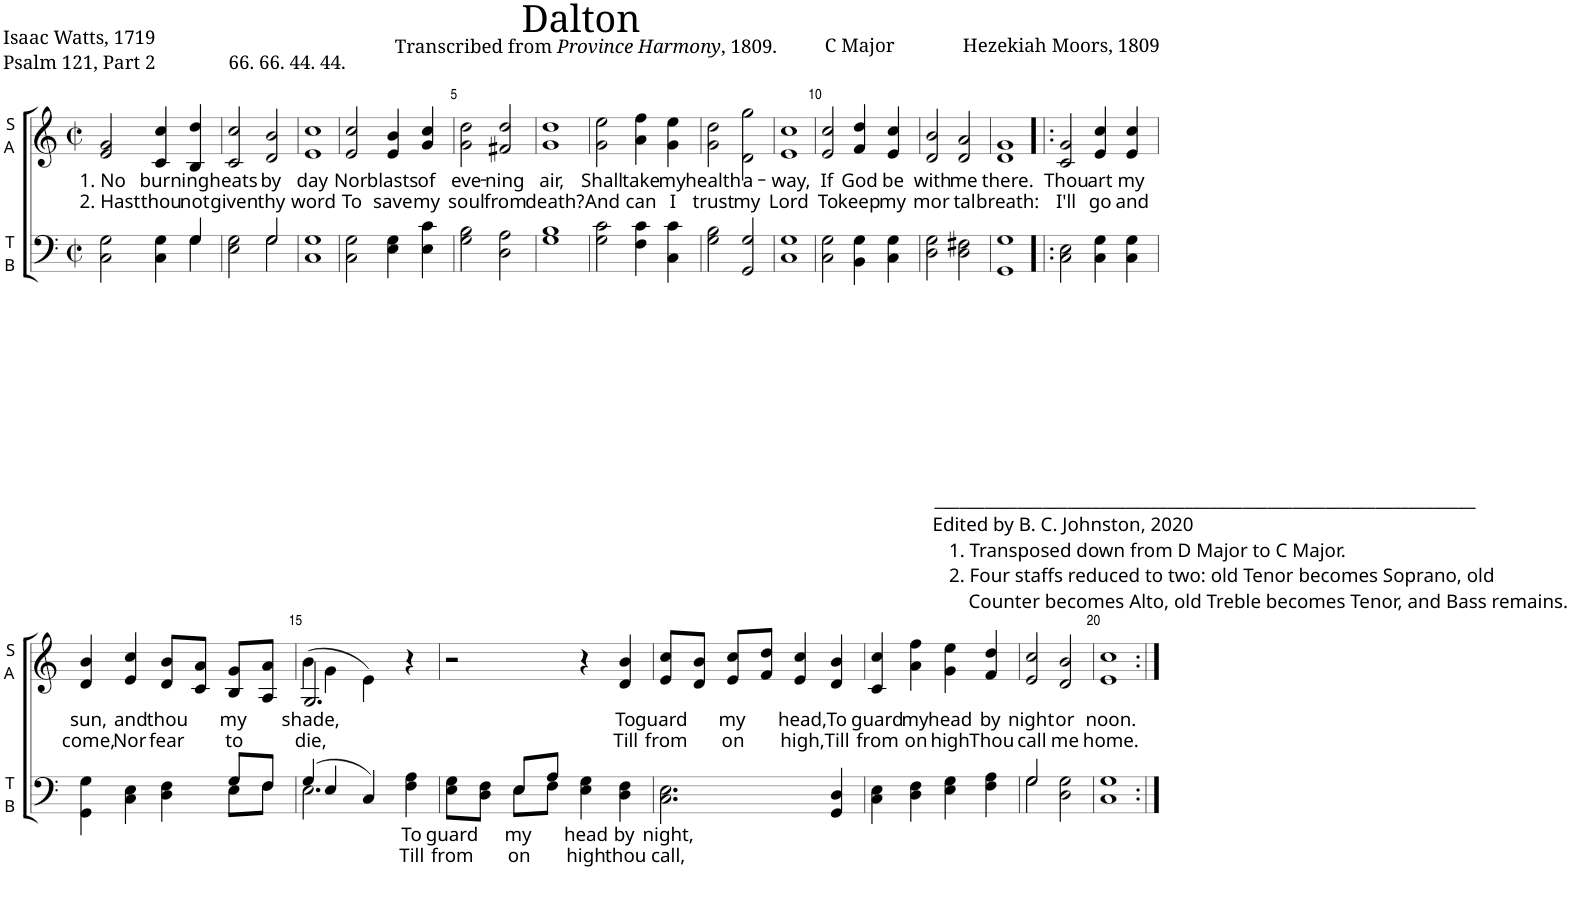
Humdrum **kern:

**kern	**text	**text	**kern	**text	**text
*part2	*part2	*part2	*part1	*part1	*part1
*staff2	*staff2	*staff2	*staff1	*staff1	*staff1
*I"T B	*	*	*I"S A	*	*
*I'T B	*	*	*I'S A	*	*
*clefF4	*	*	*clefG2	*	*
*k[]	*	*	*k[]	*	*
*M2/2	*	*	*M2/2	*	*
*met(c|)	*	*	*met(c|)	*	*
=1	=1	=1	=1	=1	=1
*^	*	*	*	*	*
!	!	!	!	!	!LO:LY:b	!LO:LY:b
2C\ 2G\	4ryy	.	.	2e/ 2g/	1. No	2. Hast
.	4ryy	.	.	.	.	.
!	!	!	!	!	!LO:LY:b	!LO:LY:b
4C\ 4G\	4ryy	.	.	4c/ 4cc/	burn-	thou
!	!	!	!	!	!LO:LY:b	!LO:LY:b
4G/	4G\	.	.	4B/ 4dd/	-ing	not
=2	=2	=2	=2	=2	=2	=2
!	!	!	!	!	!LO:LY:b	!LO:LY:b
2E\ 2G\	2ryy	.	.	2c/ 2cc/	heats	given
!	!	!	!	!	!LO:LY:b	!LO:LY:b
2G/	2G\	.	.	2d/ 2b/	by	thy
=3	=3	=3	=3	=3	=3	=3
!	!	!	!	!	!LO:LY:b	!LO:LY:b
*v	*v	*	*	*	*	*
1C 1G	.	.	1e 1cc	day	word
=4	=4	=4	=4	=4	=4
!	!	!	!	!LO:LY:b	!LO:LY:b
2C\ 2G\	.	.	2e/ 2cc/	Nor	To
!	!	!	!	!LO:LY:b	!LO:LY:b
4E\ 4G\	.	.	4e/ 4b/	blasts	save
!	!	!	!	!LO:LY:b	!LO:LY:b
4E\ 4c\	.	.	4g/ 4cc/	of	my
=5	=5	=5	=5	=5	=5
!	!	!	!	!LO:LY:b	!LO:LY:b
2G\ 2B\	.	.	2g\ 2dd\	eve-	soul
!	!	!	!	!LO:LY:b	!LO:LY:b
2D\ 2A\	.	.	2f#X/ 2dd/	-ning	from
=6	=6	=6	=6	=6	=6
!	!	!	!	!LO:LY:b	!LO:LY:b
1G 1B	.	.	1g 1dd	air,	death?
=7	=7	=7	=7	=7	=7
!	!	!	!	!LO:LY:b	!LO:LY:b
2G\ 2c\	.	.	2g\ 2ee\	Shall	And
!	!	!	!	!LO:LY:b	!LO:LY:b
4F\ 4c\	.	.	4a\ 4ff\	take	can
!	!	!	!	!LO:LY:b	!LO:LY:b
4C\ 4c\	.	.	4g\ 4ee\	my	I
=8	=8	=8	=8	=8	=8
!	!	!	!	!LO:LY:b	!LO:LY:b
2G\ 2B\	.	.	2g\ 2dd\	health	trust
!	!	!	!	!LO:LY:b	!LO:LY:b
2GG/ 2G/	.	.	2d\ 2gg\	a-	my
=9	=9	=9	=9	=9	=9
!	!	!	!	!LO:LY:b	!LO:LY:b
1C 1G	.	.	1e 1cc	-way,	Lord
=10	=10	=10	=10	=10	=10
!	!	!	!	!LO:LY:b	!LO:LY:b
2C\ 2G\	.	.	2e/ 2cc/	If	To
!	!	!	!	!LO:LY:b	!LO:LY:b
4BB\ 4G\	.	.	4f/ 4dd/	God	keep
!	!	!	!	!LO:LY:b	!LO:LY:b
4C\ 4G\	.	.	4e/ 4cc/	be	my
=11	=11	=11	=11	=11	=11
!	!	!	!	!LO:LY:b	!LO:LY:b
2D\ 2G\	.	.	2d/ 2b/	with	mor-
!	!	!	!	!LO:LY:b	!LO:LY:b
2D\ 2F#X\	.	.	2d/ 2a/	me	-tal
=12	=12	=12	=12	=12	=12
!	!	!	!	!LO:LY:b	!LO:LY:b
1GG 1G	.	.	1d 1g	there.	breath:
=13!|:	=13!|:	=13!|:	=13!|:	=13!|:	=13!|:
!LO:TX:b:t=_________________________________________________________________	!	!	!	!	!
!LO:TX:b:t=Edited by B. C. Johnston, 2020	!	!	!	!	!
!LO:TX:b:t=1. Transposed down from D Major to C Major.	!	!	!	!	!
!LO:TX:b:t=2. Four staffs reduced to two&colon; old Tenor becomes Soprano, old	!	!	!	!	!
!LO:TX:b:t=Counter becomes Alto, old Treble becomes Tenor, and Bass remains.	!	!	!	!	!
!	!	!	!	!LO:LY:b	!LO:LY:b
2C\ 2E\	.	.	2c/ 2g/	Thou	I'll
!	!	!	!	!LO:LY:b	!LO:LY:b
4C\ 4G\	.	.	4e/ 4cc/	art	go
!	!	!	!	!LO:LY:b	!LO:LY:b
4C\ 4G\	.	.	4e/ 4cc/	my	and
!!LO:LB:g=z
=14	=14	=14	=14	=14	=14
*^	*	*	*	*	*
!	!	!	!	!	!LO:LY:b	!LO:LY:b
4GG\ 4G\	4ryy	.	.	4d/ 4b/	sun,	come,
!	!	!	!	!	!LO:LY:b	!LO:LY:b
4C\ 4E\	4ryy	.	.	4e/ 4cc/	and	Nor
!	!	!	!	!	!LO:LY:b	!LO:LY:b
4D\ 4F\	4ryy	.	.	8d/ 8b/L	thou	fear
.	.	.	.	8c/ 8a/J	.	.
!	!	!	!	!	!LO:LY:b	!LO:LY:b
8G/L	8E\L	.	.	8B/ 8g/L	my	to
8F/J	8F\J	.	.	8A/ 8a/J	.	.
=15	=15	=15	=15	=15	=15	=15
!	!	!	!	!	!LO:LY:b	!LO:LY:b
*	*	*	*	*^	*	*
(4G/	2.E\	.	.	(>4b\	2.G/	shade,	die,
4E/	.	.	.	4g\	.	.	.
4C/)	.	.	.	4e\)	.	.	.
!	!	!LO:LY:b	!LO:LY:b	!	!	!	!
4F\ 4A\	4ryy	To	Till	4r	4ryy	.	.
=16	=16	=16	=16	=16	=16	=16	=16
!	!	!LO:LY:b	!LO:LY:b	!	!	!	!
*	*	*	*	*v	*v	*	*
8E\ 8G\L	4ryy	guard	from	2r	.	.
8D\ 8F\J	.	.	.	.	.	.
!	!	!LO:LY:b	!LO:LY:b	!	!	!
8E/L	8E\L	my	on	.	.	.
8A/J	8F\J	.	.	.	.	.
!	!	!LO:LY:b	!LO:LY:b	!	!	!
4E\ 4G\	2ryy	head	high	4r	.	.
!	!	!LO:LY:b	!LO:LY:b	!	!LO:LY:b	!LO:LY:b
4D\ 4F\	.	by	thou	4d/ 4b/	To	Till
*v	*v	*	*	*	*	*
=17	=17	=17	=17	=17	=17
!	!LO:LY:b	!LO:LY:b	!	!LO:LY:b	!LO:LY:b
2.C\ 2.E\	night,	call,	8e/ 8cc/L	guard	from
.	.	.	8d/ 8b/J	.	.
!	!	!	!	!LO:LY:b	!LO:LY:b
.	.	.	8e/ 8cc/L	my	on
.	.	.	8f/ 8dd/J	.	.
!	!	!	!	!LO:LY:b	!LO:LY:b
.	.	.	4e/ 4cc/	head,	high,
!	!	!	!	!LO:LY:b	!LO:LY:b
4GG/ 4D/	.	.	4d/ 4b/	To	Till
=18	=18	=18	=18	=18	=18
!	!	!	!	!LO:LY:b	!LO:LY:b
4C\ 4E\	.	.	4c/ 4cc/	guard	from
!	!	!	!	!LO:LY:b	!LO:LY:b
4D\ 4F\	.	.	4a\ 4ff\	my	on
!	!	!	!	!LO:LY:b	!LO:LY:b
4E\ 4G\	.	.	4g\ 4ee\	head	high
!	!	!	!	!LO:LY:b	!LO:LY:b
4F\ 4A\	.	.	4f/ 4dd/	by	Thou
=19	=19	=19	=19	=19	=19
*^	*	*	*	*	*
!	!	!	!	!	!LO:LY:b	!LO:LY:b
2G/	2G\	.	.	2e/ 2cc/	night	call
!	!	!	!	!	!LO:LY:b	!LO:LY:b
2D\ 2G\	2ryy	.	.	2d/ 2b/	or	me
=20	=20	=20	=20	=20	=20	=20
!	!	!	!	!	!LO:LY:b	!LO:LY:b
*v	*v	*	*	*	*	*
1C 1G	.	.	1e 1cc	noon.	home.
=:|!	=:|!	=:|!	=:|!	=:|!	=:|!
*-	*-	*-	*-	*-	*-
